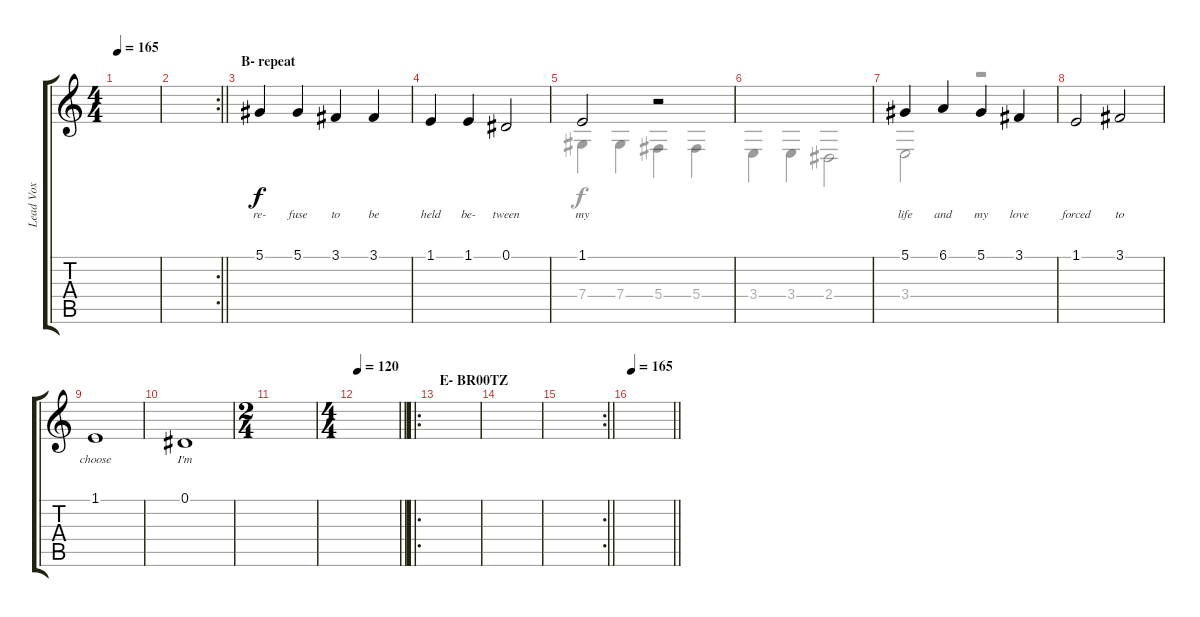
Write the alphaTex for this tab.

\track ("Lead Vox" "Lead Vox") {instrument oboe}
\staff {score tabs}
\tuning (Eb4 Bb3 Gb3 Db3 Ab2 Eb2) {hide}
\voice
\ts (4 4)
\tempo 165
\clef g2
\ks c
|
\rc 2
\barLineRight lightlight
|
\section ("" "B- repeat")
5.1.4{lyrics (0 "re-") lyrics (1 "") lyrics (2 "") lyrics (3 "") lyrics (4 "")} 5.1.4{lyrics (0 "fuse") lyrics (1 "") lyrics (2 "") lyrics (3 "") lyrics (4 "")} 3.1.4{lyrics (0 "to") lyrics (1 "") lyrics (2 "") lyrics (3 "") lyrics (4 "")} 3.1.4{lyrics (0 "be") lyrics (1 "") lyrics (2 "") lyrics (3 "") lyrics (4 "")} |
1.1.4{lyrics (0 "held") lyrics (1 "") lyrics (2 "") lyrics (3 "") lyrics (4 "")} 1.1.4{lyrics (0 "be-") lyrics (1 "") lyrics (2 "") lyrics (3 "") lyrics (4 "")} 0.1.2{lyrics (0 "tween") lyrics (1 "") lyrics (2 "") lyrics (3 "") lyrics (4 "")} |
1.1.2{lyrics (0 "my") lyrics (1 "") lyrics (2 "") lyrics (3 "") lyrics (4 "")} r.2 |
|
5.1.4{lyrics (0 "life") lyrics (1 "") lyrics (2 "") lyrics (3 "") lyrics (4 "")} 6.1.4{lyrics (0 "and") lyrics (1 "") lyrics (2 "") lyrics (3 "") lyrics (4 "")} 5.1.4{lyrics (0 "my") lyrics (1 "") lyrics (2 "") lyrics (3 "") lyrics (4 "")} 3.1.4{lyrics (0 "love") lyrics (1 "") lyrics (2 "") lyrics (3 "") lyrics (4 "")} |
1.1.2{lyrics (0 "forced") lyrics (1 "") lyrics (2 "") lyrics (3 "") lyrics (4 "")} 3.1.2{lyrics (0 "to") lyrics (1 "") lyrics (2 "") lyrics (3 "") lyrics (4 "")} |
1.1.1{lyrics (0 "choose") lyrics (1 "") lyrics (2 "") lyrics (3 "") lyrics (4 "")} |
0.1.1{lyrics (0 "I'm") lyrics (1 "") lyrics (2 "") lyrics (3 "") lyrics (4 "")} |
\ts (2 4)
|
\ts (4 4)
\tempo 120
\barLineRight lightlight
|
\ro
\section ("" "E- BR00TZ")
|
|
\rc 2
\barLineRight lightlight
|
\tempo 165
\barLineRight lightlight
\voice
\clef g2
\ottava regular
\simile none
\ks c
|
\barLineRight lightlight
|
|
|
7.4.4 7.4.4 5.4.4 5.4.4 |
3.4.4 3.4.4 2.4.2 |
3.4.2 r.2 |
|
|
|
|
\barLineRight lightlight
|
|
|
\barLineRight lightlight
|
\barLineRight lightlight
